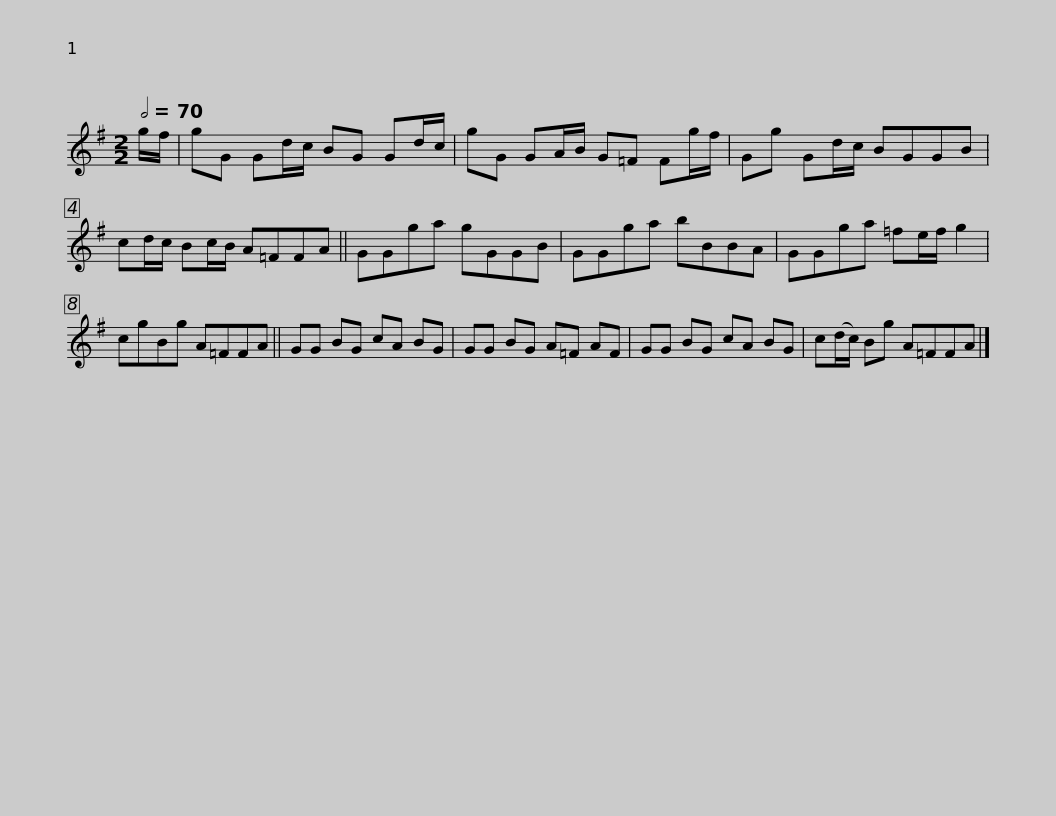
X:1
L:1/8
Q:1/2=70
M:2/2
I:linebreak $
K:G
V:1 treble
V:1
 g/f/ | gG Gd/c/ BG Gd/c/ | gG GA/B/ G=F Fg/f/ | Gg Gd/c/ BGGB | cd/c/ Bc/B/ A=FFA ||$ %5
 GGga gGGB | GGga bBBA | GGga =fe/f/ g2 | cgBg A=FFA || GG BG cA BG |$ %10
 GG BG A=F AF | GG BG cA BG | c(d/c/) Bg A=FFA |] %13
